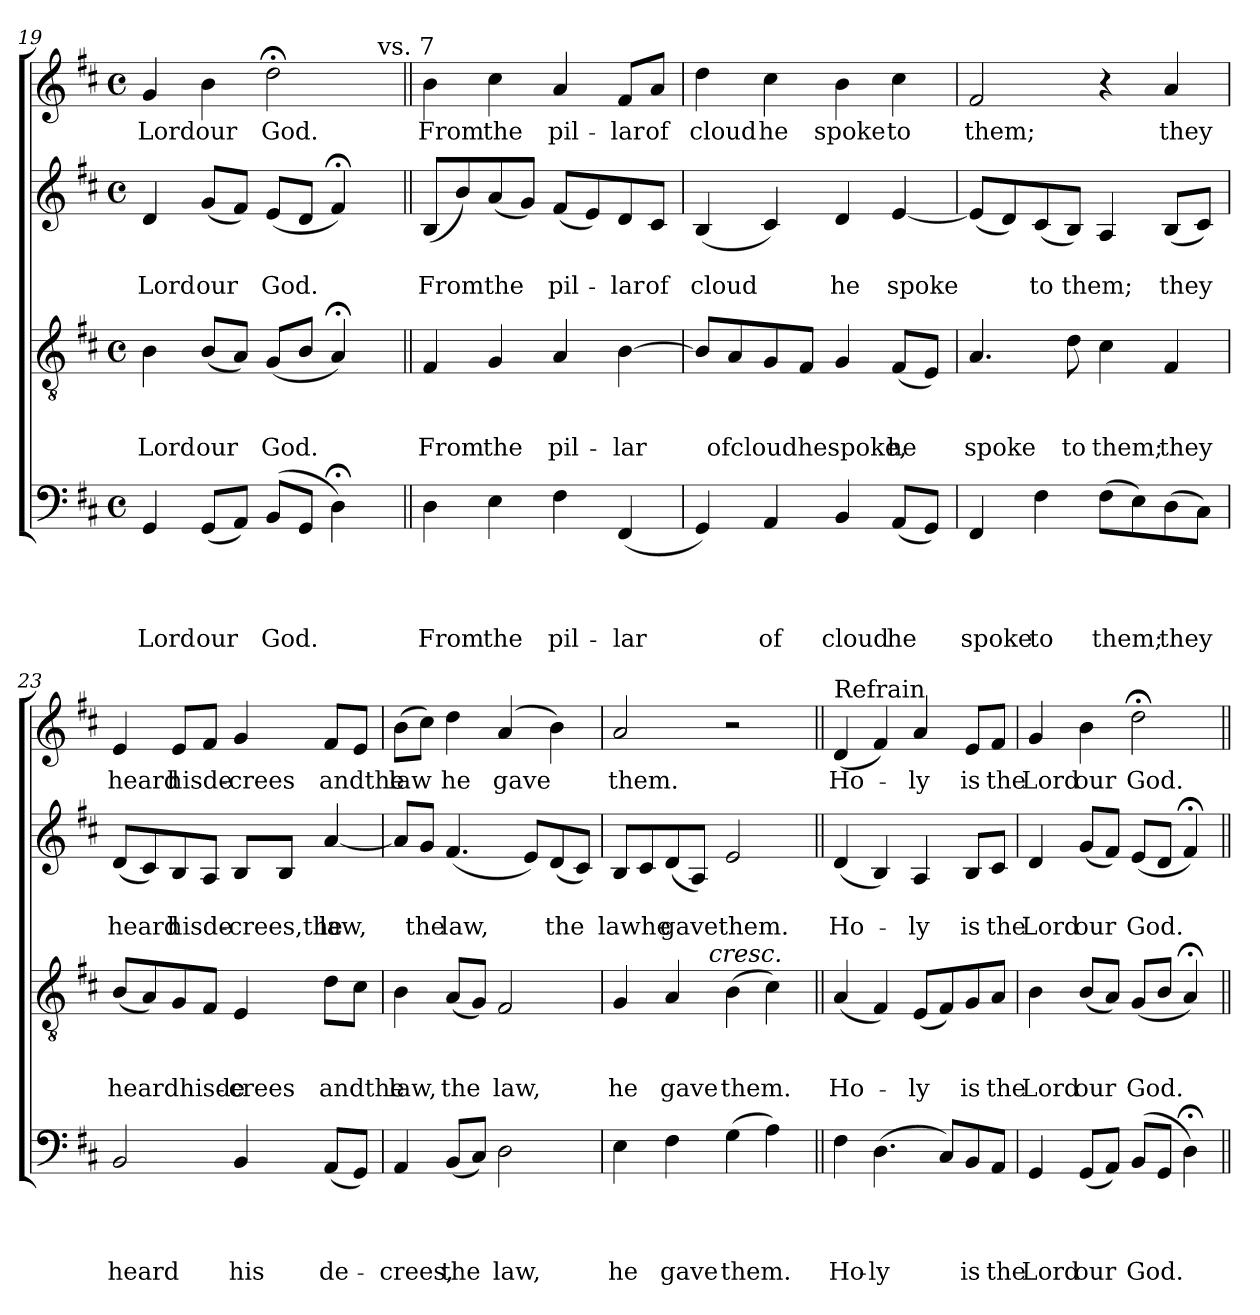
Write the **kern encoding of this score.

**kern	**text	**text	**text	**text	**kern	**text	**text	**text	**kern	**text	**text	**kern	**text
*part4	*part4	*part4	*part4	*part4	*part3	*part3	*part3	*part3	*part2	*part2	*part2	*part1	*part1
*staff4	*staff4	*staff4	*staff4	*staff4	*staff3	*staff3	*staff3	*staff3	*staff2	*staff2	*staff2	*staff1	*staff1
!!LO:PB:g=z
*clefF4	*	*	*	*	*clefGv2	*	*	*	*clefG2	*	*	*clefG2	*
*k[f#c#]	*	*	*	*	*k[f#c#]	*	*	*	*k[f#c#]	*	*	*k[f#c#]	*
*D:	*	*	*	*	*D:	*	*	*	*D:	*	*	*D:	*
*M4/4	*	*	*	*	*M4/4	*	*	*	*M4/4	*	*	*M4/4	*
*met(c)	*	*	*	*	*met(c)	*	*	*	*met(c)	*	*	*met(c)	*
=19	=19	=19	=19	=19	=19	=19	=19	=19	=19	=19	=19	=19	=19
!	!	!	!	!LO:LY:b	!	!	!	!LO:LY:b	!	!	!LO:LY:b	!	!LO:LY:b
*	*	*	*	*	*	*	*	*	*	*	*	*^	*
4GG/	.	.	.	Lord	4B\	.	.	Lord	4d/	.	Lord	4g/	2ryy	Lordour
!	!	!	!	!LO:LY:b	!	!	!	!LO:LY:b	!	!	!LO:LY:b	!	!	!
(<8GG/L	.	.	.	our	(<8B/L	.	.	our	(<8g/L	.	our	4b\	.	.
8AA/J)	.	.	.	.	8A/J)	.	.	.	8f#/J)	.	.	.	.	.
!	!	!	!	!LO:LY:b	!	!	!	!LO:LY:b	!	!	!LO:LY:b	!	!	!LO:LY:b
(>8BB/L	.	.	.	God.	(<8G/L	.	.	God.	(<8e/L	.	God.	2dd;<\	4ryy	God.
8GG/J	.	.	.	.	8B/J	.	.	.	8d/J	.	.	.	.	.
4D;<\)	.	.	.	.	4A;/)	.	.	.	4f#;/)	.	.	.	8ryy	.
.	.	.	.	.	.	.	.	.	.	.	.	.	32ryy	.
!	!	!	!	!	!	!	!	!	!	!	!	!	!LO:TX:a:t=vs. 7	!
.	.	.	.	.	.	.	.	.	.	.	.	.	16.ryy	.
=20||	=20||	=20||	=20||	=20||	=20||	=20||	=20||	=20||	=20||	=20||	=20||	=20||	=20||	=20||
!	!	!	!	!LO:LY:b	!	!	!	!LO:LY:b	!	!	!LO:LY:b	!	!	!LO:LY:b
*	*	*	*	*	*	*	*	*	*	*	*	*v	*v	*
4D\	.	.	.	From	4F#/	.	.	From	(<8B/L	.	Fromthe	4b\	From
.	.	.	.	.	.	.	.	.	8b/)	.	.	.	.
!	!	!	!	!LO:LY:b	!	!	!	!LO:LY:b	!	!	!	!	!LO:LY:b
4E\	.	.	.	the	4G/	.	.	the	(<8a/	.	.	4cc#\	the
.	.	.	.	.	.	.	.	.	8g/J)	.	.	.	.
!	!	!	!	!LO:LY:b	!	!	!	!LO:LY:b	!	!	!LO:LY:b	!	!LO:LY:b
4F#\	.	.	.	pil-	4A/	.	.	pil-	(<8f#/L	.	pil-	4a/	pil-
.	.	.	.	.	.	.	.	.	8e/)	.	.	.	.
!	!	!	!	!LO:LY:b	!	!	!	!LO:LY:b	!	!	!LO:LY:b	!	!LO:LY:b
(<4FF#/	.	.	.	-lar	[>4B\	.	.	-lar	8d/	.	-lar	8f#/L	-lar
!	!	!	!	!	!	!	!	!	!	!	!LO:LY:b	!	!LO:LY:b
.	.	.	.	.	.	.	.	.	8c#/J	.	of	8a/J	of
=21	=21	=21	=21	=21	=21	=21	=21	=21	=21	=21	=21	=21	=21
!	!	!	!	!	!	!	!	!	!	!	!LO:LY:b	!	!LO:LY:b
4GG/)	.	.	.	.	8B/L]	.	.	.	(<4B/	.	cloud	4dd\	cloud
!	!	!	!	!	!	!	!	!LO:LY:b	!	!	!	!	!
.	.	.	.	.	8A/	.	.	ofcloudhespoke,	.	.	.	.	.
!	!	!	!	!LO:LY:b	!	!	!	!	!	!	!	!	!LO:LY:b
4AA/	.	.	.	of	8G/	.	.	.	4c#/)	.	.	4cc#\	he
.	.	.	.	.	8F#/J	.	.	.	.	.	.	.	.
!	!	!	!	!LO:LY:b	!	!	!	!	!	!	!LO:LY:b	!	!LO:LY:b
4BB/	.	.	.	cloud	4G/	.	.	.	4d/	.	he	4b\	spoke
!	!	!	!	!LO:LY:b	!	!	!	!LO:LY:b	!	!	!LO:LY:b	!	!LO:LY:b
(<8AA/L	.	.	.	he	(<8F#/L	.	.	he	[<4e/	.	spoke	4cc#\	to
8GG/J)	.	.	.	.	8E/J)	.	.	.	.	.	.	.	.
=22	=22	=22	=22	=22	=22	=22	=22	=22	=22	=22	=22	=22	=22
!	!	!	!	!LO:LY:b	!	!	!	!LO:LY:b	!	!	!	!	!LO:LY:b
4FF#/	.	.	.	spoke	4.A/	.	.	spoke	(<8e/L]	.	.	2f#/	them;
.	.	.	.	.	.	.	.	.	8d/)	.	.	.	.
!	!	!	!	!LO:LY:b	!	!	!	!	!	!	!LO:LY:b	!	!
4F#\	.	.	.	to	.	.	.	.	(<8c#/	.	to	.	.
!	!	!	!	!	!	!	!	!LO:LY:b	!	!	!LO:LY:b	!	!
.	.	.	.	.	8d\	.	.	to	8B/J)	.	them;	.	.
!	!	!	!	!LO:LY:b	!	!	!	!LO:LY:b	!	!	!	!	!
(>8F#\L	.	.	.	them;	4c#\	.	.	them;	4A/	.	.	4r	.
8E\)	.	.	.	.	.	.	.	.	.	.	.	.	.
!	!	!	!	!LO:LY:b	!	!	!	!LO:LY:b	!	!	!LO:LY:b	!	!LO:LY:b
(>8D\	.	.	.	they	4F#/	.	.	they	(<8B/L	.	they	4a/	they
8C#\J)	.	.	.	.	.	.	.	.	8c#/J)	.	.	.	.
!!LO:LB:g=z
=23	=23	=23	=23	=23	=23	=23	=23	=23	=23	=23	=23	=23	=23
!	!	!	!	!LO:LY:b	!	!	!	!LO:LY:b	!	!	!LO:LY:b	!	!LO:LY:b
2BB/	.	.	.	heard	(<8B/L	.	.	heardhisde-	(<8d/L	.	heard	4e/	heard
.	.	.	.	.	8A/)	.	.	.	8c#/)	.	.	.	.
!	!	!	!	!	!	!	!	!	!	!	!LO:LY:b	!	!LO:LY:b
.	.	.	.	.	8G/	.	.	.	8B/	.	hisde-	8e/L	hisde-
.	.	.	.	.	8F#/J	.	.	.	8A/J	.	.	8f#/J	.
!	!	!	!	!LO:LY:b	!	!	!	!LO:LY:b	!	!	!LO:LY:b	!	!LO:LY:b
4BB/	.	.	.	his	4E/	.	.	-crees	8B/L	.	-crees,the	4g/	-crees
.	.	.	.	.	.	.	.	.	8B/J	.	.	.	.
!	!	!	!	!LO:LY:b	!	!	!	!LO:LY:b	!	!	!LO:LY:b	!	!LO:LY:b
(<8AA/L	.	.	.	de-	8d\L	.	.	andthe	[<4a/	.	law,	8f#/L	andthe
8GG/J)	.	.	.	.	8c#\J	.	.	.	.	.	.	8e/J	.
=24	=24	=24	=24	=24	=24	=24	=24	=24	=24	=24	=24	=24	=24
!	!	!	!	!LO:LY:b	!	!	!	!LO:LY:b	!	!	!	!	!LO:LY:b
4AA/	.	.	.	-crees,	4B\	.	.	law,	8a/L]	.	.	(>8b\L	law
!	!	!	!	!	!	!	!	!	!	!	!LO:LY:b	!	!
.	.	.	.	.	.	.	.	.	8g/J	.	the	8cc#\J)	.
!	!	!	!	!LO:LY:b	!	!	!	!LO:LY:b	!	!	!LO:LY:b	!	!LO:LY:b
(<8BB/L	.	.	.	the	(<8A/L	.	.	the	(<4.f#/	.	law,	4dd\	he
8C#/J)	.	.	.	.	8G/J)	.	.	.	.	.	.	.	.
!	!	!	!	!LO:LY:b	!	!	!	!LO:LY:b	!	!	!	!	!LO:LY:b
2D\	.	.	.	law,	2F#/	.	.	law,	.	.	.	(4a/	gave
.	.	.	.	.	.	.	.	.	8e/L)	.	.	.	.
!	!	!	!	!	!	!	!	!	!	!	!LO:LY:b	!	!
.	.	.	.	.	.	.	.	.	(<8d/	.	the	4b\)	.
.	.	.	.	.	.	.	.	.	8c#/J)	.	.	.	.
=25	=25	=25	=25	=25	=25	=25	=25	=25	=25	=25	=25	=25	=25
!	!	!	!	!LO:LY:b	!	!	!	!LO:LY:b	!	!	!LO:LY:b	!	!LO:LY:b
*	*	*	*	*	*^	*	*	*	*	*	*	*	*
4E\	.	.	.	he	4G/	4..ryy	.	.	he	8B/L	.	lawhe	2a/	them.
.	.	.	.	.	.	.	.	.	.	8c#/	.	.	.	.
!	!	!	!	!LO:LY:b	!	!	!	!	!LO:LY:b	!	!	!LO:LY:b	!	!
4F#\	.	.	.	gave	4A/	.	.	.	gave	(<8d/	.	gavethem.	.	.
.	.	.	.	.	.	.	.	.	.	8A/J)	.	.	.	.
!	!	!	!	!	!	!LO:TX:a:i:t=cresc.	!	!	!	!	!	!	!	!
.	.	.	.	.	.	2ryy	.	.	.	.	.	.	.	.
!	!	!	!	!LO:LY:b	!	!	!	!	!LO:LY:b	!	!	!	!	!
(>4G\	.	.	.	them.	(>4B\	.	.	.	them.	2e/	.	.	2r	.
4A\)	.	.	.	.	4c#\)	.	.	.	.	.	.	.	.	.
.	.	.	.	.	.	16ryy	.	.	.	.	.	.	.	.
=26||	=26||	=26||	=26||	=26||	=26||	=26||	=26||	=26||	=26||	=26||	=26||	=26||	=26||	=26||
!	!	!	!	!	!	!	!	!	!	!	!	!	!LO:TX:a:t=Refrain	!
!	!	!	!	!LO:LY:b	!	!	!	!	!LO:LY:b	!	!	!LO:LY:b	!	!LO:LY:b
*	*	*	*	*	*v	*v	*	*	*	*	*	*	*	*
4F#\	.	.	.	Ho-	(<4A/	.	.	Ho-	(<4d/	.	Ho-	(<4d/	Ho-
!	!	!	!	!LO:LY:b	!	!	!	!	!	!	!	!	!
(<4.D\	.	.	.	-ly	4F#/)	.	.	.	4B/)	.	.	4f#/)	.
!	!	!	!	!	!	!	!	!LO:LY:b	!	!	!LO:LY:b	!	!LO:LY:b
.	.	.	.	.	(<8E/L	.	.	-ly	4A/	.	-ly	4a/	-ly
8C#/L)	.	.	.	.	8F#/)	.	.	.	.	.	.	.	.
!	!	!	!	!LO:LY:b	!	!	!	!LO:LY:b	!	!	!LO:LY:b	!	!LO:LY:b
8BB/	.	.	.	is	8G/	.	.	is	8B/L	.	is	8e/L	is
!	!	!	!	!LO:LY:b	!	!	!	!LO:LY:b	!	!	!LO:LY:b	!	!LO:LY:b
8AA/J	.	.	.	the	8A/J	.	.	the	8c#/J	.	the	8f#/J	the
!!LO:PB:g=z
=27	=27	=27	=27	=27	=27	=27	=27	=27	=27	=27	=27	=27	=27
!	!	!	!	!LO:LY:b	!	!	!	!LO:LY:b	!	!	!LO:LY:b	!	!LO:LY:b
4GG/	.	.	.	Lord	4B\	.	.	Lord	4d/	.	Lord	4g/	Lord
!	!	!	!	!LO:LY:b	!	!	!	!LO:LY:b	!	!	!LO:LY:b	!	!LO:LY:b
(<8GG/L	.	.	.	our	(<8B/L	.	.	our	(<8g/L	.	our	4b\	our
8AA/J)	.	.	.	.	8A/J)	.	.	.	8f#/J)	.	.	.	.
!	!	!	!	!LO:LY:b	!	!	!	!LO:LY:b	!	!	!LO:LY:b	!	!LO:LY:b
(>8BB/L	.	.	.	God.	(<8G/L	.	.	God.	(<8e/L	.	God.	2dd;<\	God.
8GG/J	.	.	.	.	8B/J	.	.	.	8d/J	.	.	.	.
4D;<\)	.	.	.	.	4A;/)	.	.	.	4f#;/)	.	.	.	.
=||	=||	=||	=||	=||	=||	=||	=||	=||	=||	=||	=||	=||	=||
*-	*-	*-	*-	*-	*-	*-	*-	*-	*-	*-	*-	*-	*-
